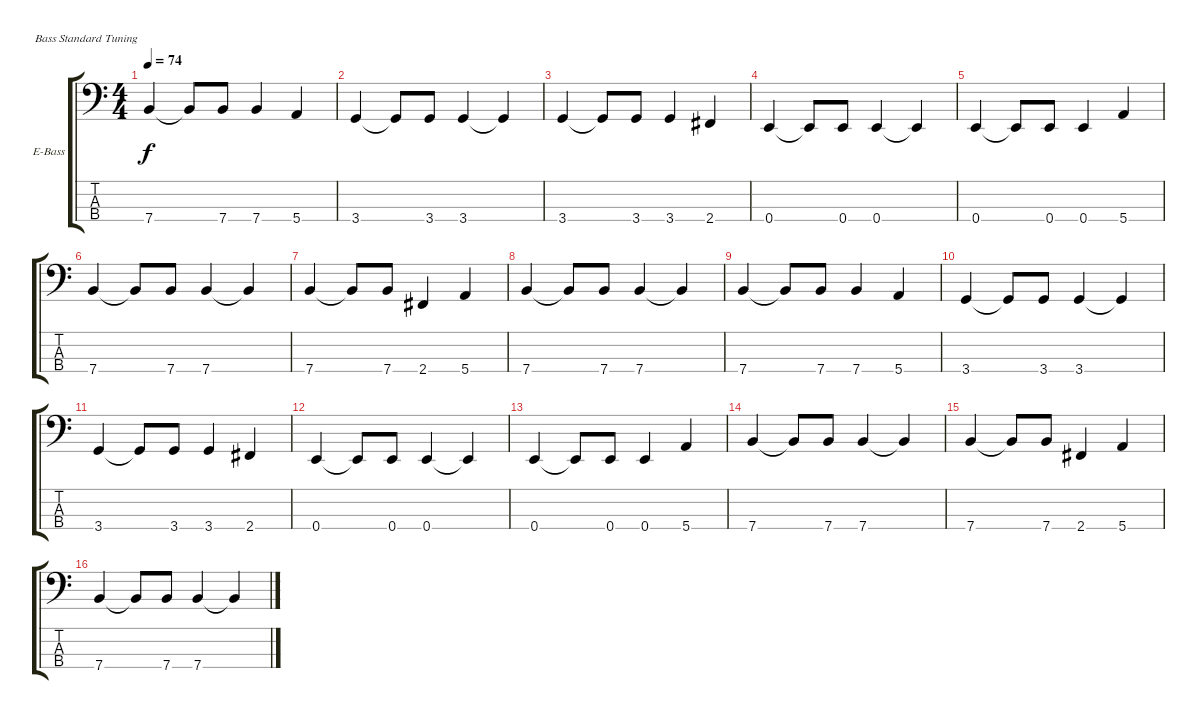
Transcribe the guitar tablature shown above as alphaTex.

\bracketExtendMode groupsimilarinstruments
\firstSystemTrackNameOrientation horizontal
\otherSystemsTrackNameOrientation horizontal
\track ("Bass" "E-Bass") {instrument electricbassfinger}
\staff {score tabs}
\tuning (G2 D2 A1 E1)
\ts (4 4)
\tempo 74
\clef f4
\ks c
7.4.4{dy f} 7.4{t}.8 7.4.8 7.4.4 5.4.4 |
3.4.4 3.4{t}.8 3.4.8 3.4.4 3.4{t}.4 |
3.4.4 3.4{t}.8 3.4.8 3.4.4 2.4.4 |
0.4.4 0.4{t}.8 0.4.8 0.4.4 0.4{t}.4 |
0.4.4 0.4{t}.8 0.4.8 0.4.4 5.4.4 |
7.4.4 7.4{t}.8 7.4.8 7.4.4 7.4{t}.4 |
7.4.4 7.4{t}.8 7.4.8 2.4.4 5.4.4 |
7.4.4 7.4{t}.8 7.4.8 7.4.4 7.4{t}.4 |
7.4.4 7.4{t}.8 7.4.8 7.4.4 5.4.4 |
3.4.4 3.4{t}.8 3.4.8 3.4.4 3.4{t}.4 |
3.4.4 3.4{t}.8 3.4.8 3.4.4 2.4.4 |
0.4.4 0.4{t}.8 0.4.8 0.4.4 0.4{t}.4 |
0.4.4 0.4{t}.8 0.4.8 0.4.4 5.4.4 |
7.4.4 7.4{t}.8 7.4.8 7.4.4 7.4{t}.4 |
7.4.4 7.4{t}.8 7.4.8 2.4.4 5.4.4 |
7.4.4 7.4{t}.8 7.4.8 7.4.4 7.4{t}.4
